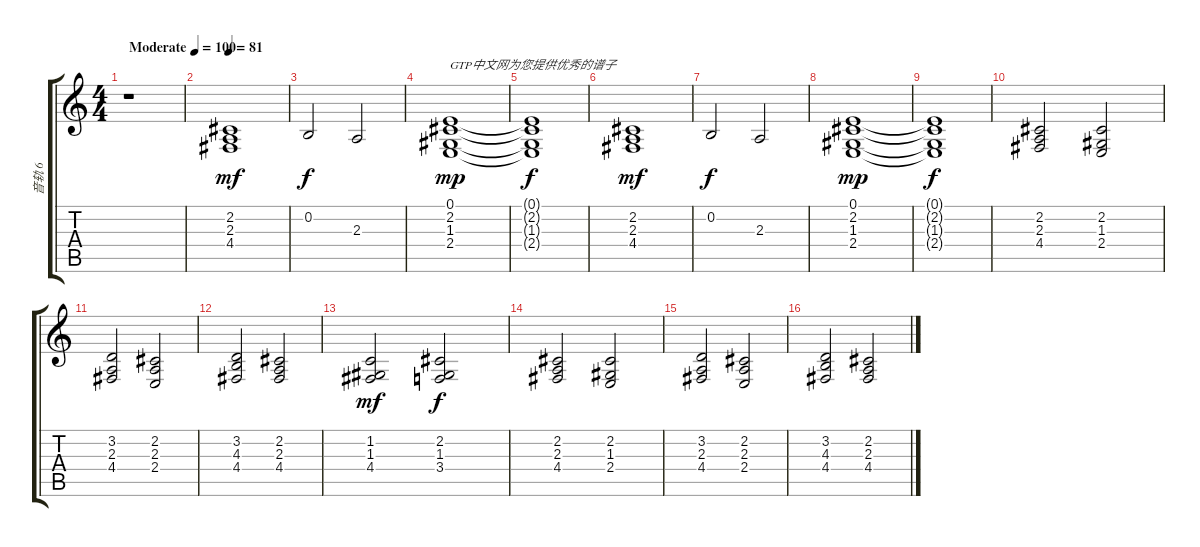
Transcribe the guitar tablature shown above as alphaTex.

\track ("音轨 6" "音轨 6") {instrument pad2warm}
\staff {score tabs}
\tuning (E4 B3 G3 D3 A2 E2) {hide}
\ts (4 4)
\tempo (100 "Moderate")
\clef g2
\ks c
r.1{dy mf instrument pad2warm} |
\tempo 81
(2.2 2.3 4.4).1 |
0.2.2{dy f} 2.3.2 |
(0.1 2.2 1.3 2.4).1{txt "GTP中文网为您提供优秀的谱子" dy mp} |
(0.1{t} 2.2{t} 1.3{t} 2.4{t}).1{dy f} |
(2.2 2.3 4.4).1{dy mf} |
0.2.2{dy f} 2.3.2 |
(0.1 2.2 1.3 2.4).1{dy mp} |
(0.1{t} 2.2{t} 1.3{t} 2.4{t}).1{dy f} |
(2.2 2.3 4.4).2 (2.2 1.3 2.4).2 |
(3.2 2.3 4.4).2 (2.2 2.3 2.4).2 |
(3.2 4.3 4.4).2 (2.2 2.3 4.4).2 |
(1.2 1.3 4.4).2{dy mf} (2.2 1.3 3.4).2{dy f} |
(2.2 2.3 4.4).2 (2.2 1.3 2.4).2 |
(3.2 2.3 4.4).2 (2.2 2.3 2.4).2 |
(3.2 4.3 4.4).2 (2.2 2.3 4.4).2
